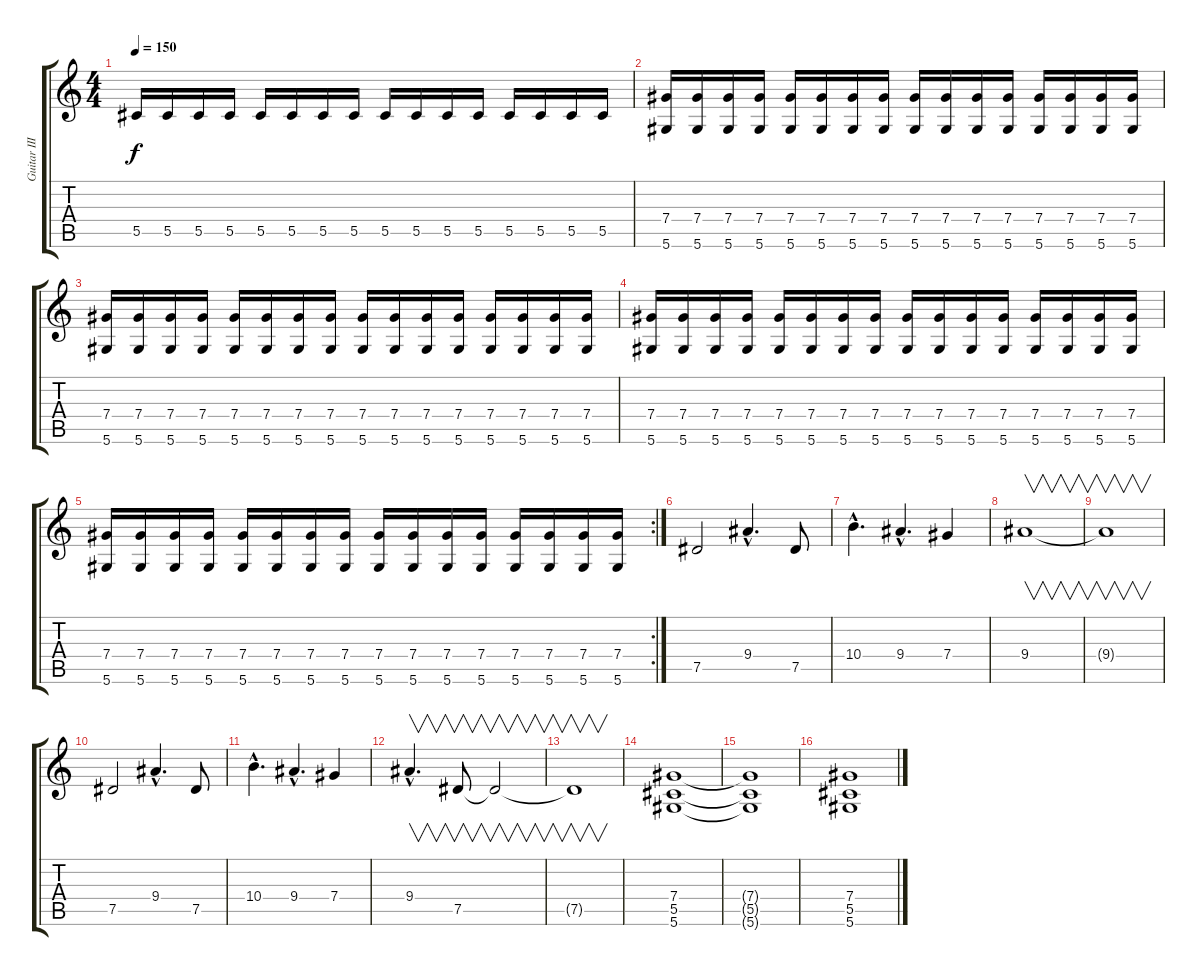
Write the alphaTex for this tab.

\track ("Guitar III" "Guitar III") {instrument distortionguitar}
\staff {score tabs}
\tuning (Eb4 Bb3 Gb3 Db3 Ab2 Eb2) {hide}
\ts (4 4)
\tempo 150
\clef g2
\ks c
5.5.16{dy f} 5.5.16 5.5.16 5.5.16 5.5.16 5.5.16 5.5.16 5.5.16 5.5.16 5.5.16 5.5.16 5.5.16 5.5.16 5.5.16 5.5.16 5.5.16 |
(7.4 5.6).16 (7.4 5.6).16 (7.4 5.6).16 (7.4 5.6).16 (7.4 5.6).16 (7.4 5.6).16 (7.4 5.6).16 (7.4 5.6).16 (7.4 5.6).16 (7.4 5.6).16 (7.4 5.6).16 (7.4 5.6).16 (7.4 5.6).16 (7.4 5.6).16 (7.4 5.6).16 (7.4 5.6).16 |
(7.4 5.6).16 (7.4 5.6).16 (7.4 5.6).16 (7.4 5.6).16 (7.4 5.6).16 (7.4 5.6).16 (7.4 5.6).16 (7.4 5.6).16 (7.4 5.6).16 (7.4 5.6).16 (7.4 5.6).16 (7.4 5.6).16 (7.4 5.6).16 (7.4 5.6).16 (7.4 5.6).16 (7.4 5.6).16 |
(7.4 5.6).16 (7.4 5.6).16 (7.4 5.6).16 (7.4 5.6).16 (7.4 5.6).16 (7.4 5.6).16 (7.4 5.6).16 (7.4 5.6).16 (7.4 5.6).16 (7.4 5.6).16 (7.4 5.6).16 (7.4 5.6).16 (7.4 5.6).16 (7.4 5.6).16 (7.4 5.6).16 (7.4 5.6).16 |
\rc 2
(7.4 5.6).16 (7.4 5.6).16 (7.4 5.6).16 (7.4 5.6).16 (7.4 5.6).16 (7.4 5.6).16 (7.4 5.6).16 (7.4 5.6).16 (7.4 5.6).16 (7.4 5.6).16 (7.4 5.6).16 (7.4 5.6).16 (7.4 5.6).16 (7.4 5.6).16 (7.4 5.6).16 (7.4 5.6).16 |
7.5.2 9.4{hac}.4{d} 7.5.8 |
10.4{hac}.4{d} 9.4{hac}.4{d} 7.4.4 |
9.4.1{v} |
9.4{t}.1{v} |
7.5.2 9.4{hac}.4{d} 7.5.8 |
10.4{hac}.4{d} 9.4{hac}.4{d} 7.4.4 |
9.4{hac}.4{v d} 7.5.8{v} 7.5{t}.2{v} |
7.5{t}.1{v} |
(7.4 5.5 5.6).1 |
(7.4{t} 5.5{t} 5.6{t}).1 |
(7.4 5.5 5.6).1
